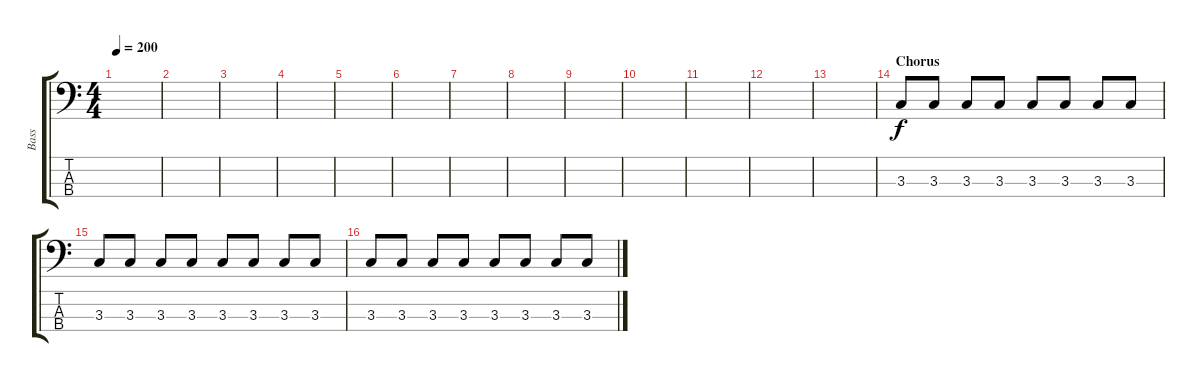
\track ("Bass" "Bass") {instrument electricbassfinger}
\staff {score tabs}
\tuning (G2 D2 A1 E1) {hide}
\ts (4 4)
\tempo 200
\clef f4
\ks c
|
|
|
|
|
|
|
|
|
|
|
|
|
\section ("" "Chorus")
3.3.8 3.3.8 3.3.8 3.3.8 3.3.8 3.3.8 3.3.8 3.3.8 |
3.3.8 3.3.8 3.3.8 3.3.8 3.3.8 3.3.8 3.3.8 3.3.8 |
3.3.8 3.3.8 3.3.8 3.3.8 3.3.8 3.3.8 3.3.8 3.3.8
